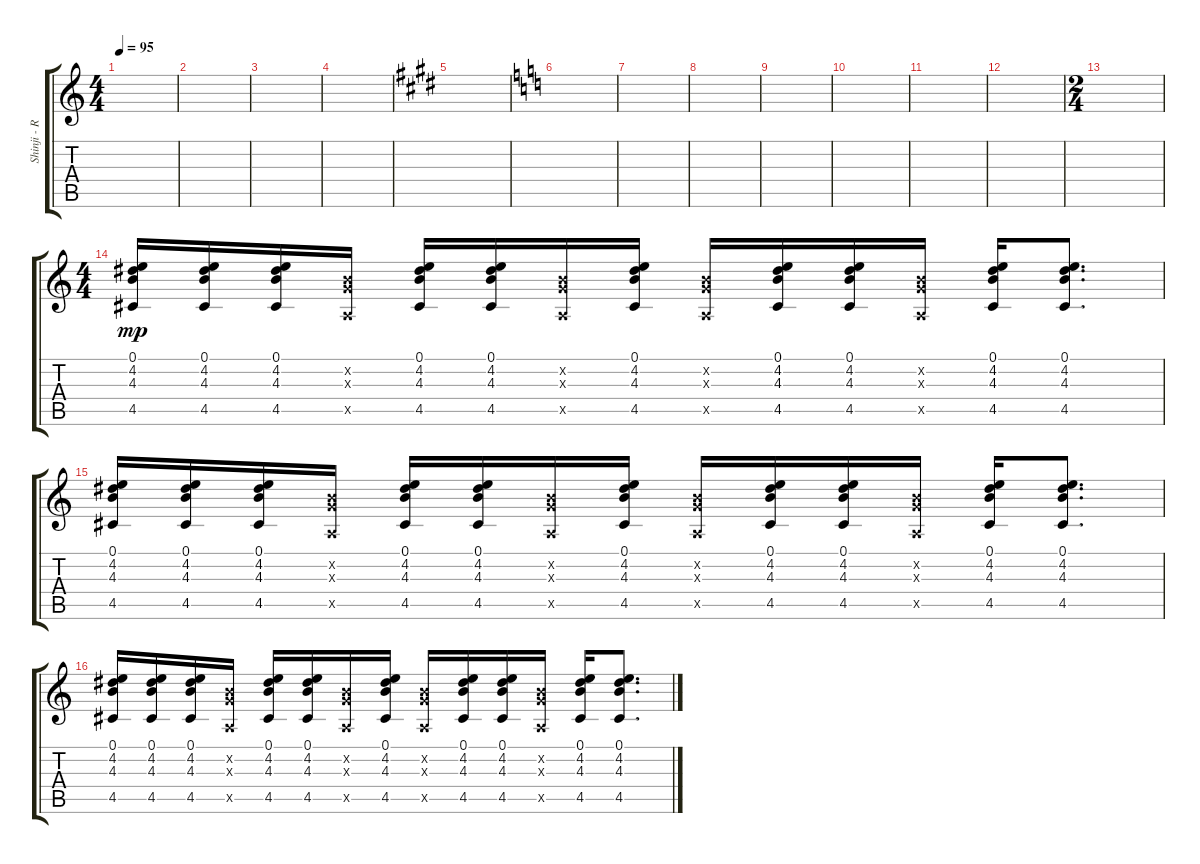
\track ("Shinji - Rhytm" "Shinji - R") {instrument overdrivenguitar}
\staff {score tabs}
\tuning (E4 B3 G3 D3 A2 E2) {hide}
\ts (4 4)
\tempo 95
\clef g2
\ks c
|
|
|
|
\ks e
|
\ks c
|
|
|
|
|
|
|
\ts (2 4)
|
\ts (4 4)
(0.1 4.2 4.3 4.5).16{dy mp} (0.1 4.2 4.3 4.5).16 (0.1 4.2 4.3 4.5).16 (0.2{x} 0.3{x} 0.5{x}).16 (0.1 4.2 4.3 4.5).16 (0.1 4.2 4.3 4.5).16 (0.2{x} 0.3{x} 0.5{x}).16 (0.1 4.2 4.3 4.5).16 (0.2{x} 0.3{x} 0.5{x}).16 (0.1 4.2 4.3 4.5).16 (0.1 4.2 4.3 4.5).16 (0.2{x} 0.3{x} 0.5{x}).16 (0.1 4.2 4.3 4.5).16 (0.1 4.2 4.3 4.5).8{d} |
(0.1 4.2 4.3 4.5).16 (0.1 4.2 4.3 4.5).16 (0.1 4.2 4.3 4.5).16 (0.2{x} 0.3{x} 0.5{x}).16 (0.1 4.2 4.3 4.5).16 (0.1 4.2 4.3 4.5).16 (0.2{x} 0.3{x} 0.5{x}).16 (0.1 4.2 4.3 4.5).16 (0.2{x} 0.3{x} 0.5{x}).16 (0.1 4.2 4.3 4.5).16 (0.1 4.2 4.3 4.5).16 (0.2{x} 0.3{x} 0.5{x}).16 (0.1 4.2 4.3 4.5).16 (0.1 4.2 4.3 4.5).8{d} |
(0.1 4.2 4.3 4.5).16 (0.1 4.2 4.3 4.5).16 (0.1 4.2 4.3 4.5).16 (0.2{x} 0.3{x} 0.5{x}).16 (0.1 4.2 4.3 4.5).16 (0.1 4.2 4.3 4.5).16 (0.2{x} 0.3{x} 0.5{x}).16 (0.1 4.2 4.3 4.5).16 (0.2{x} 0.3{x} 0.5{x}).16 (0.1 4.2 4.3 4.5).16 (0.1 4.2 4.3 4.5).16 (0.2{x} 0.3{x} 0.5{x}).16 (0.1 4.2 4.3 4.5).16 (0.1 4.2 4.3 4.5).8{d}
